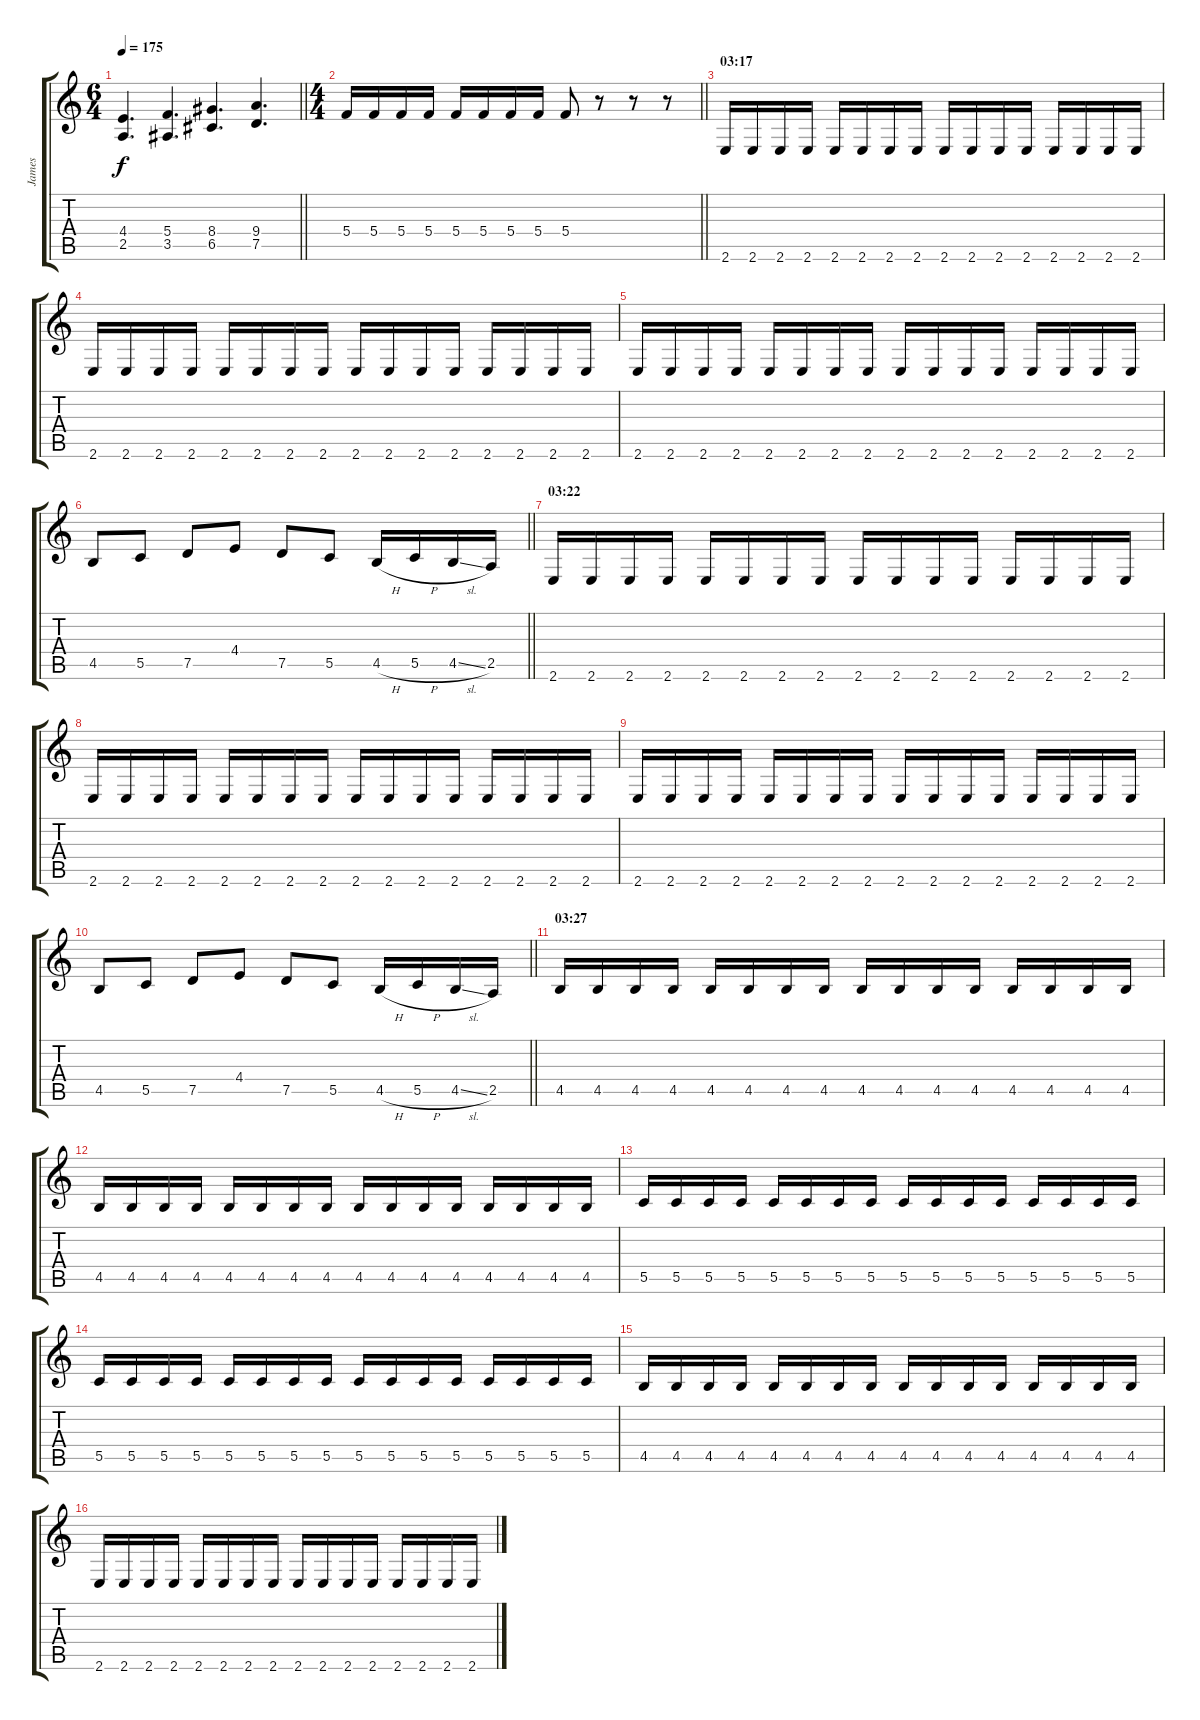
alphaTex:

\track ("James" "James") {instrument distortionguitar}
\staff {score tabs}
\tuning (D4 A3 F3 C3 G2 D2) {hide}
\ts (6 4)
\tempo 175
\clef g2
\barLineRight lightlight
\ks c
(4.4 2.5).4{d dy f} (5.4 3.5).4{d} (8.4 6.5).4{d} (9.4 7.5).4{d} |
\ts (4 4)
\barLineRight lightlight
5.4.16 5.4.16 5.4.16 5.4.16 5.4.16 5.4.16 5.4.16 5.4.16 5.4.8 r.8 r.8 r.8 |
\section ("" "03:17")
2.6.16 2.6.16 2.6.16 2.6.16 2.6.16 2.6.16 2.6.16 2.6.16 2.6.16 2.6.16 2.6.16 2.6.16 2.6.16 2.6.16 2.6.16 2.6.16 |
2.6.16 2.6.16 2.6.16 2.6.16 2.6.16 2.6.16 2.6.16 2.6.16 2.6.16 2.6.16 2.6.16 2.6.16 2.6.16 2.6.16 2.6.16 2.6.16 |
2.6.16 2.6.16 2.6.16 2.6.16 2.6.16 2.6.16 2.6.16 2.6.16 2.6.16 2.6.16 2.6.16 2.6.16 2.6.16 2.6.16 2.6.16 2.6.16 |
\barLineRight lightlight
4.5.8 5.5.8 7.5.8 4.4.8 7.5.8 5.5.8 4.5{h}.16 5.5{h}.16 4.5{sl}.16 2.5.16 |
\section ("" "03:22")
2.6.16 2.6.16 2.6.16 2.6.16 2.6.16 2.6.16 2.6.16 2.6.16 2.6.16 2.6.16 2.6.16 2.6.16 2.6.16 2.6.16 2.6.16 2.6.16 |
2.6.16 2.6.16 2.6.16 2.6.16 2.6.16 2.6.16 2.6.16 2.6.16 2.6.16 2.6.16 2.6.16 2.6.16 2.6.16 2.6.16 2.6.16 2.6.16 |
2.6.16 2.6.16 2.6.16 2.6.16 2.6.16 2.6.16 2.6.16 2.6.16 2.6.16 2.6.16 2.6.16 2.6.16 2.6.16 2.6.16 2.6.16 2.6.16 |
\barLineRight lightlight
4.5.8 5.5.8 7.5.8 4.4.8 7.5.8 5.5.8 4.5{h}.16 5.5{h}.16 4.5{sl}.16 2.5.16 |
\section ("" "03:27")
4.5.16 4.5.16 4.5.16 4.5.16 4.5.16 4.5.16 4.5.16 4.5.16 4.5.16 4.5.16 4.5.16 4.5.16 4.5.16 4.5.16 4.5.16 4.5.16 |
4.5.16 4.5.16 4.5.16 4.5.16 4.5.16 4.5.16 4.5.16 4.5.16 4.5.16 4.5.16 4.5.16 4.5.16 4.5.16 4.5.16 4.5.16 4.5.16 |
5.5.16 5.5.16 5.5.16 5.5.16 5.5.16 5.5.16 5.5.16 5.5.16 5.5.16 5.5.16 5.5.16 5.5.16 5.5.16 5.5.16 5.5.16 5.5.16 |
5.5.16 5.5.16 5.5.16 5.5.16 5.5.16 5.5.16 5.5.16 5.5.16 5.5.16 5.5.16 5.5.16 5.5.16 5.5.16 5.5.16 5.5.16 5.5.16 |
4.5.16 4.5.16 4.5.16 4.5.16 4.5.16 4.5.16 4.5.16 4.5.16 4.5.16 4.5.16 4.5.16 4.5.16 4.5.16 4.5.16 4.5.16 4.5.16 |
2.6.16 2.6.16 2.6.16 2.6.16 2.6.16 2.6.16 2.6.16 2.6.16 2.6.16 2.6.16 2.6.16 2.6.16 2.6.16 2.6.16 2.6.16 2.6.16
